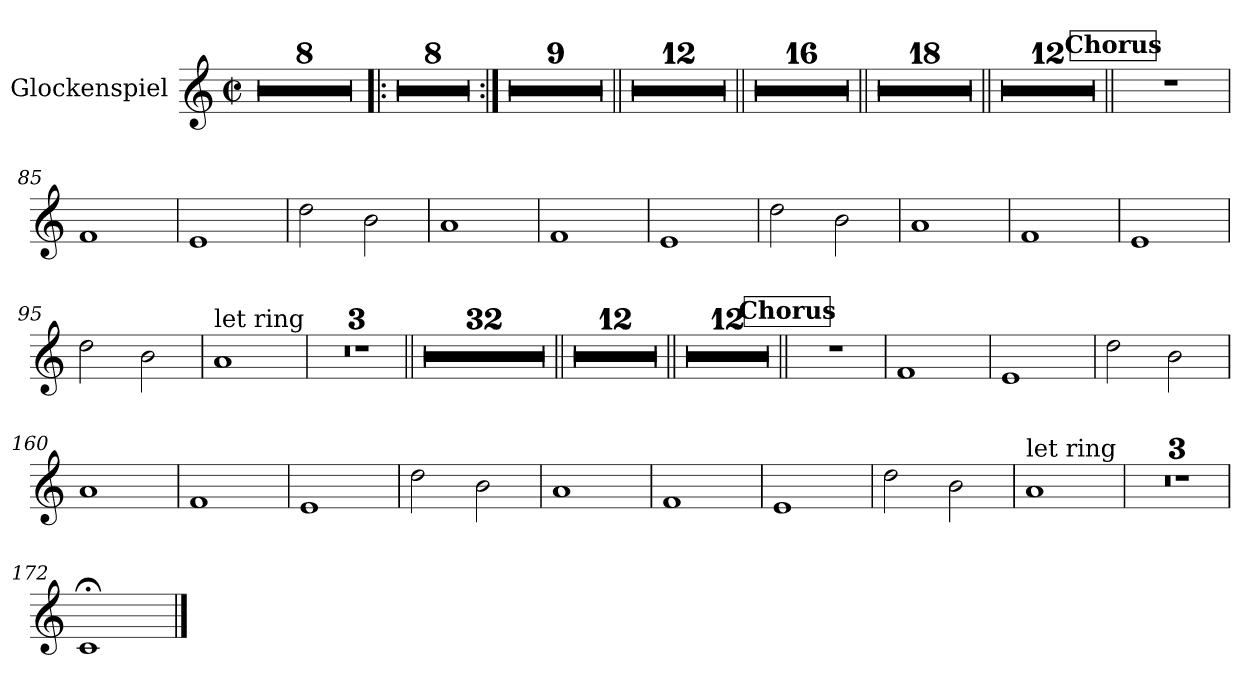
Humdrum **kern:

**kern
*part1
*staff1
*I"Glockenspiel
*I'Glock.
*clefG2
*ITrd-14c-24
*k[]
*M2/2
*met(c|)
=1
1r
=2
1r
=3
1r
=4
1r
=5
1r
=6
1r
=7
1r
=8
1r
=9!|:
1r
=10
1r
=11
1r
=12
1r
=13
1r
=14
1r
=15
1r
=16
1r
=17:|!
1r
=18
1r
=19
1r
=20
1r
=21
1r
=22
1r
=23
1r
=24
1r
=25
1r
=26||
1r
=27
1r
=28
1r
=29
1r
=30
1r
=31
1r
=32
1r
=33
1r
=34
1r
=35
1r
=36
1r
=37
1r
=38||
1r
=39
1r
=40
1r
=41
1r
=42
1r
=43
1r
=44
1r
=45
1r
=46
1r
=47
1r
=48
1r
=49
1r
=50
1r
=51
1r
=52
1r
=53
1r
=54||
1r
=55
1r
=56
1r
=57
1r
=58
1r
=59
1r
=60
1r
=61
1r
=62
1r
=63
1r
=64
1r
=65
1r
=66
1r
=67
1r
=68
1r
=69
1r
=70
1r
=71
1r
=72||
1r
=73
1r
=74
1r
=75
1r
=76
1r
=77
1r
=78
1r
=79
1r
=80
1r
=81
1r
=82
1r
=83
1r
!!LO:LB:g=z
!!LO:REH:place=s1:a:B:fs=14:t=Chorus
=84||
1r
=85
1fff
=86
1eee
=87
2dddd\
2bbb\
=88
1aaa
=89
1fff
=90
1eee
=91
2dddd\
2bbb\
=92
1aaa
=93
1fff
=94
1eee
=95
2dddd\
2bbb\
!!LO:LB:g=z
=96
!LO:TX:a:t=let ring
1aaa
=97
1r
=98
1r
=99
1r
=100||
1r
=101
1r
=102
1r
=103
1r
=104
1r
=105
1r
=106
1r
=107
1r
=108
1r
=109
1r
=110
1r
=111
1r
=112
1r
=113
1r
=114
1r
=115
1r
=116
1r
=117
1r
=118
1r
=119
1r
=120
1r
=121
1r
=122
1r
=123
1r
=124
1r
=125
1r
=126
1r
=127
1r
=128
1r
=129
1r
=130
1r
=131
1r
=132||
1r
=133
1r
=134
1r
=135
1r
=136
1r
=137
1r
=138
1r
=139
1r
=140
1r
=141
1r
=142
1r
=143
1r
=144||
1r
=145
1r
=146
1r
=147
1r
=148
1r
=149
1r
=150
1r
=151
1r
=152
1r
=153
1r
=154
1r
=155
1r
!!LO:REH:place=s1:a:B:fs=14:t=Chorus
=156||
1r
=157
1fff
=158
1eee
!!LO:LB:g=z
=159
2dddd\
2bbb\
=160
1aaa
=161
1fff
=162
1eee
=163
2dddd\
2bbb\
=164
1aaa
=165
1fff
=166
1eee
=167
2dddd\
2bbb\
=168
!LO:TX:a:t=let ring
1aaa
=169
1r
=170
1r
=171
1r
=172
1ccc;<
==
*-
